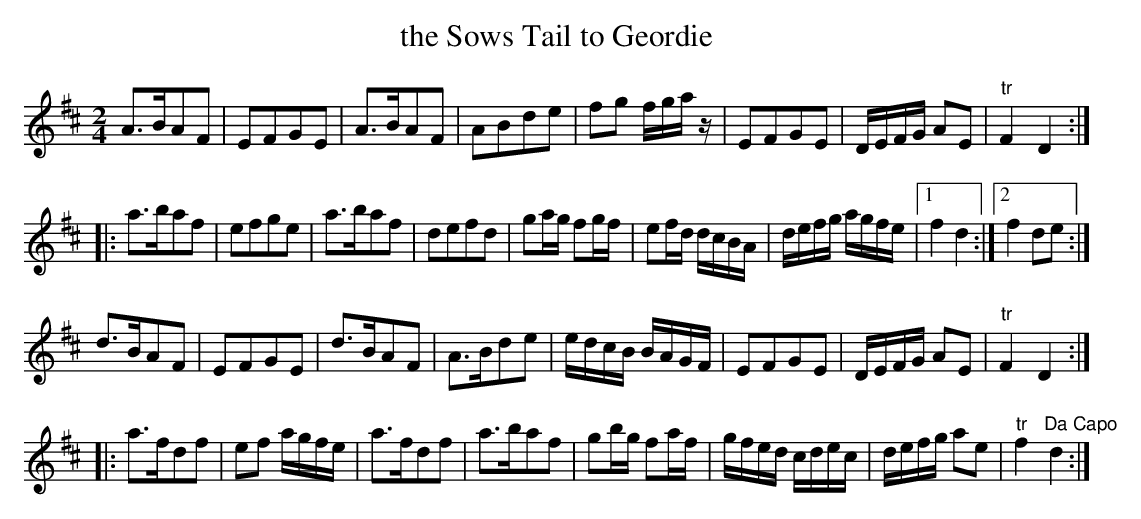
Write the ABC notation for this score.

X:1
T:the Sows Tail to Geordie
M:2/4
L:1/8
K:D
A>BAF| EFGE| A>BAF| ABde| \
fg f/g/a/z/| EFGE| D/E/F/G/ AE| "tr"F2D2::
a>baf| efge| a>baf| defd| \
ga/g/ fg/f/| ef/d/ d/c/B/A/| \
d/e/f/g/ a/g/f/e/|1 f2d2 :|2 f2de :|
d>BAF| EFGE| d>BAF| A>Bde| \
e/d/c/B/ B/A/G/F/| EFGE| D/E/F/G/ AE| "tr"F2D2::
a>fdf| ef a/g/f/e/| a>fdf| a>baf|\
gb/g/ fa/f/| g/f/e/d/ c/d/e/c/|\
d/e/f/g/ ae| "tr"f2 "Da Capo"d2:|
